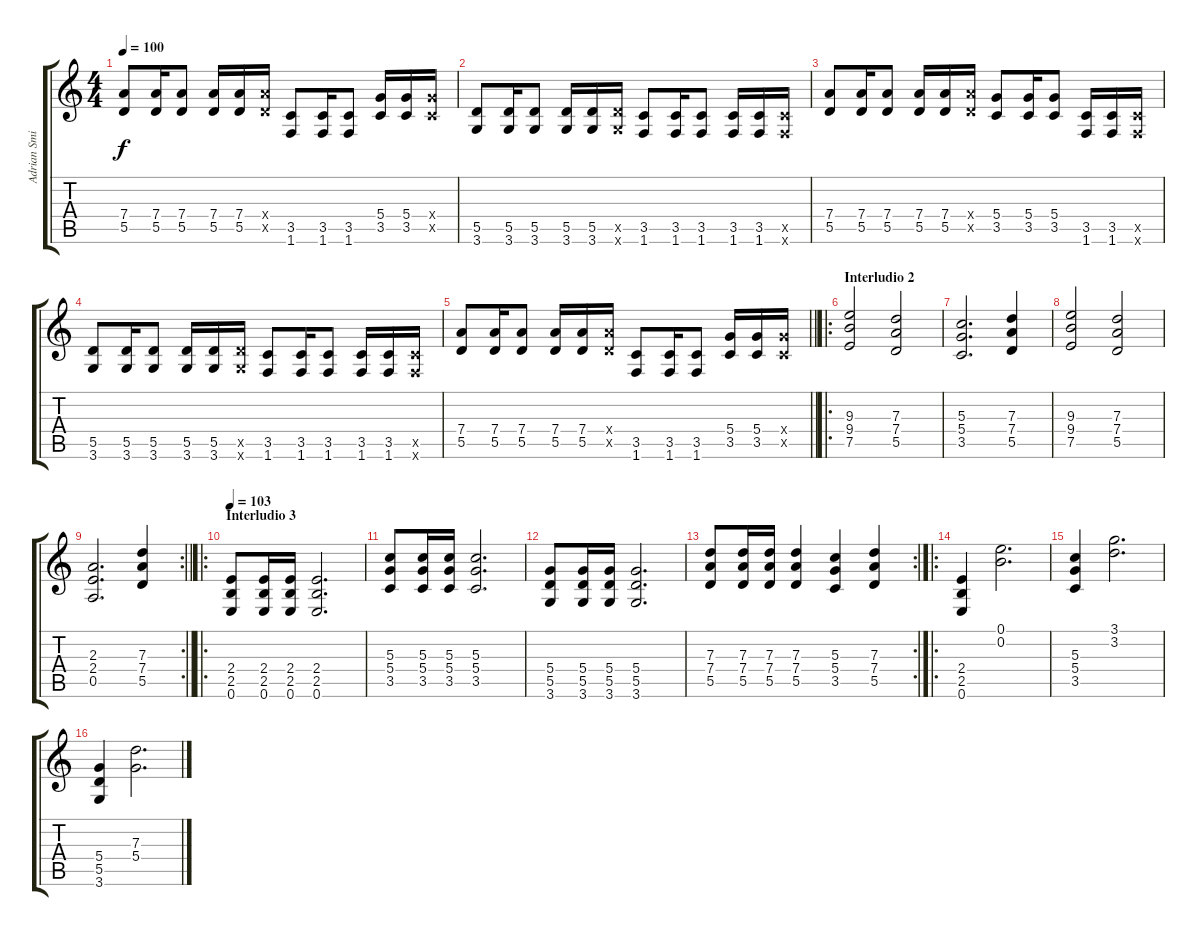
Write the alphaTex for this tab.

\track ("Adrian Smith" "Adrian Smi") {instrument overdrivenguitar}
\staff {score tabs}
\tuning (E4 B3 G3 D3 A2 E2) {hide}
\ts (4 4)
\tempo 100
\clef g2
\ks c
(7.4 5.5).8{dy f} (7.4 5.5).16 (7.4 5.5).8 (7.4 5.5).16 (7.4 5.5).16 (7.4{x} 5.5{x}).16 (3.5 1.6).8 (3.5 1.6).16 (3.5 1.6).8 (5.4 3.5).16 (5.4 3.5).16 (5.4{x} 3.5{x}).16 |
(5.5 3.6).8 (5.5 3.6).16 (5.5 3.6).8 (5.5 3.6).16 (5.5 3.6).16 (5.5{x} 3.6{x}).16 (3.5 1.6).8 (3.5 1.6).16 (3.5 1.6).8 (3.5 1.6).16 (3.5 1.6).16 (3.5{x} 1.6{x}).16 |
(7.4 5.5).8 (7.4 5.5).16 (7.4 5.5).8 (7.4 5.5).16 (7.4 5.5).16 (7.4{x} 5.5{x}).16 (5.4 3.5).8 (5.4 3.5).16 (5.4 3.5).8 (3.5 1.6).16 (3.5 1.6).16 (3.5{x} 1.6{x}).16 |
(5.5 3.6).8 (5.5 3.6).16 (5.5 3.6).8 (5.5 3.6).16 (5.5 3.6).16 (5.5{x} 3.6{x}).16 (3.5 1.6).8 (3.5 1.6).16 (3.5 1.6).8 (3.5 1.6).16 (3.5 1.6).16 (3.5{x} 1.6{x}).16 |
\barLineRight lightlight
(7.4 5.5).8 (7.4 5.5).16 (7.4 5.5).8 (7.4 5.5).16 (7.4 5.5).16 (7.4{x} 5.5{x}).16 (3.5 1.6).8 (3.5 1.6).16 (3.5 1.6).8 (5.4 3.5).16 (5.4 3.5).16 (5.4{x} 3.5{x}).16 |
\ro
\section ("" "Interludio 2")
(9.3 9.4 7.5).2 (7.3 7.4 5.5).2 |
(5.3 5.4 3.5).2{d} (7.3 7.4 5.5).4 |
(9.3 9.4 7.5).2 (7.3 7.4 5.5).2 |
\rc 2
\barLineRight lightlight
(2.3 2.4 0.5).2{d} (7.3 7.4 5.5).4 |
\ro
\section ("" "Interludio 3")
\tempo 103
(2.4 2.5 0.6).8 (2.4 2.5 0.6).16 (2.4 2.5 0.6).16 (2.4 2.5 0.6).2{d} |
(5.3 5.4 3.5).8 (5.3 5.4 3.5).16 (5.3 5.4 3.5).16 (5.3 5.4 3.5).2{d} |
(5.4 5.5 3.6).8 (5.4 5.5 3.6).16 (5.4 5.5 3.6).16 (5.4 5.5 3.6).2{d} |
\rc 2
(7.3 7.4 5.5).8 (7.3 7.4 5.5).16 (7.3 7.4 5.5).16 (7.3 7.4 5.5).4 (5.3 5.4 3.5).4 (7.3 7.4 5.5).4 |
\ro
(2.4 2.5 0.6).4 (0.1 0.2).2{d} |
(5.3 5.4 3.5).4 (3.1 3.2).2{d} |
(5.4 5.5 3.6).4 (7.3 5.4).2{d}
